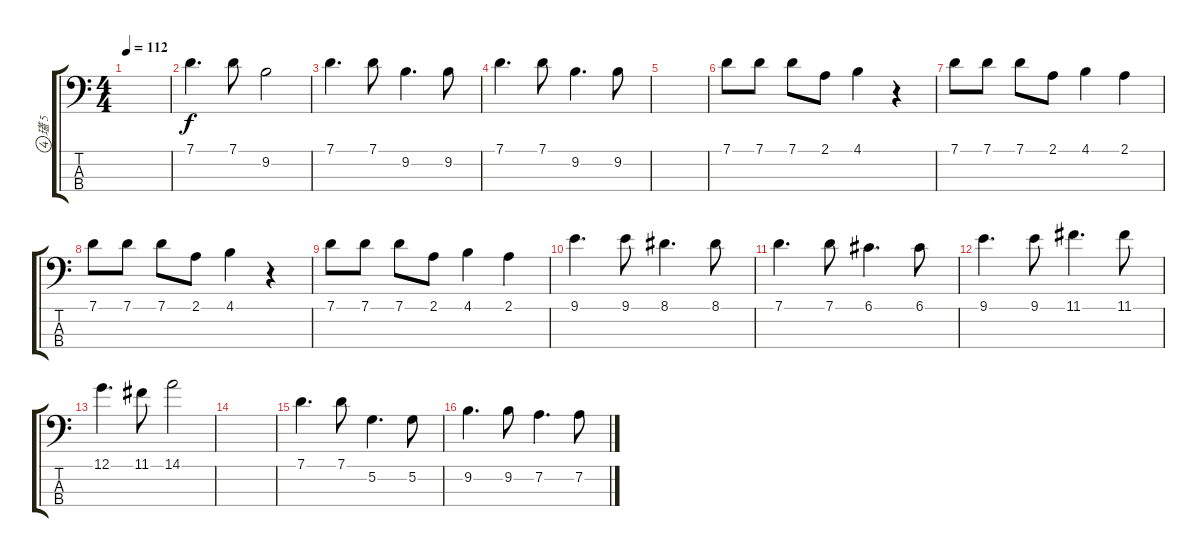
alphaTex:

\track ("瓂 5" "瓂 5") {instrument electricbassfinger}
\staff {score tabs}
\tuning (G2 D2 A1 E1) {hide}
\ts (4 4)
\tempo 112
\clef f4
\ks c
|
7.1.4{d} 7.1.8 9.2.2 |
7.1.4{d} 7.1.8 9.2.4{d} 9.2.8 |
7.1.4{d} 7.1.8 9.2.4{d} 9.2.8 |
|
7.1.8 7.1.8 7.1.8 2.1.8 4.1.4 r.4 |
7.1.8 7.1.8 7.1.8 2.1.8 4.1.4 2.1.4 |
7.1.8 7.1.8 7.1.8 2.1.8 4.1.4 r.4 |
7.1.8 7.1.8 7.1.8 2.1.8 4.1.4 2.1.4 |
9.1.4{d} 9.1.8 8.1.4{d} 8.1.8 |
7.1.4{d} 7.1.8 6.1.4{d} 6.1.8 |
9.1.4{d} 9.1.8 11.1.4{d} 11.1.8 |
12.1.4{d} 11.1.8 14.1.2 |
|
7.1.4{d} 7.1.8 5.2.4{d} 5.2.8 |
9.2.4{d} 9.2.8 7.2.4{d} 7.2.8
